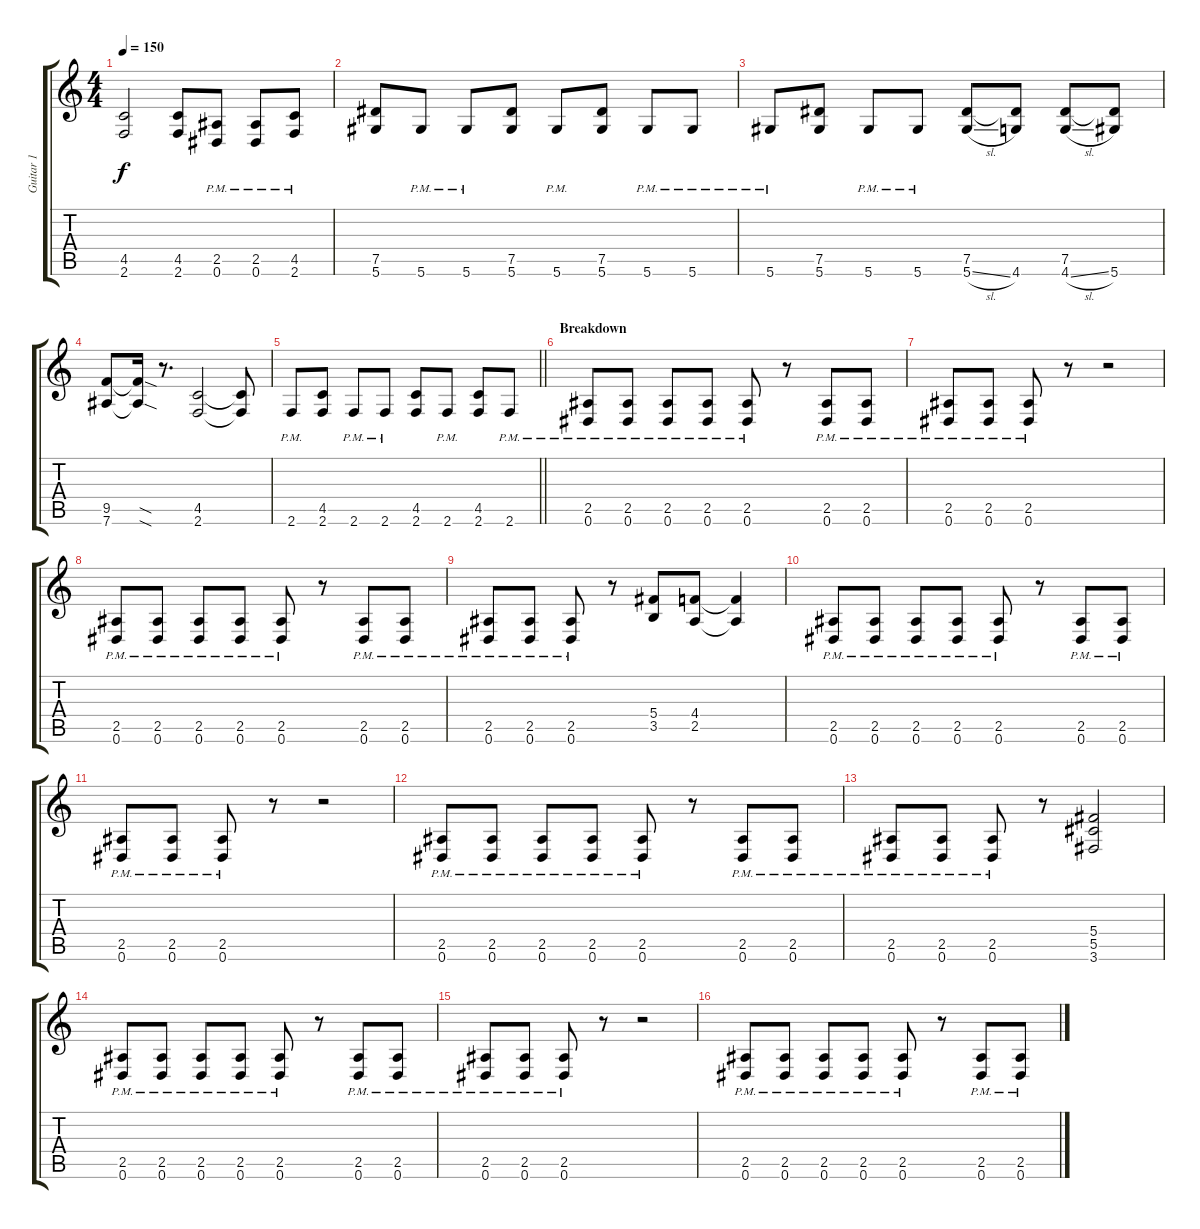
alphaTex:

\track ("Guitar 1" "Guitar 1") {instrument distortionguitar}
\staff {score tabs}
\tuning (Eb4 Bb3 Gb3 Db3 Ab2 Eb2) {hide}
\ts (4 4)
\tempo 150
\clef g2
\ks c
(4.5{t} 2.6{t}).2{dy f} (4.5 2.6).8 (2.5{pm} 0.6{pm}).8 (2.5{pm} 0.6{pm}).8 (4.5{pm} 2.6{pm}).8 |
(7.5 5.6).8 5.6{pm}.8 5.6{pm}.8 (7.5 5.6).8 5.6{pm}.8 (7.5 5.6).8 5.6{pm}.8 5.6{pm}.8 |
5.6{pm}.8 (7.5 5.6).8 5.6{pm}.8 5.6{pm}.8 (7.5 5.6{sl}).8 (7.5{t} 4.6).8 (7.5 4.6{sl}).8 (7.5{t} 5.6).8 |
(9.5 7.6).8 (9.5{sod t} 7.6{sod t}).16 r.8{d} (4.5 2.6).2 (4.5{t} 2.6{t}).8 |
\barLineRight lightlight
2.6{pm}.8 (4.5 2.6).8 2.6{pm}.8 2.6{pm}.8 (4.5 2.6).8 2.6{pm}.8 (4.5 2.6).8 2.6{pm}.8 |
\section ("" "Breakdown")
(2.5{pm} 0.6{pm}).8 (2.5{pm} 0.6{pm}).8 (2.5{pm} 0.6{pm}).8 (2.5{pm} 0.6{pm}).8 (2.5{pm} 0.6{pm}).8 r.8 (2.5{pm} 0.6{pm}).8 (2.5{pm} 0.6{pm}).8 |
(2.5{pm} 0.6{pm}).8 (2.5{pm} 0.6{pm}).8 (2.5{pm} 0.6{pm}).8 r.8 r.2 |
(2.5{pm} 0.6{pm}).8 (2.5{pm} 0.6{pm}).8 (2.5{pm} 0.6{pm}).8 (2.5{pm} 0.6{pm}).8 (2.5{pm} 0.6{pm}).8 r.8 (2.5{pm} 0.6{pm}).8 (2.5{pm} 0.6{pm}).8 |
(2.5{pm} 0.6{pm}).8 (2.5{pm} 0.6{pm}).8 (2.5{pm} 0.6{pm}).8 r.8 (5.4 3.5).8 (4.4 2.5).8 (4.4{t} 2.5{t}).4 |
(2.5{pm} 0.6{pm}).8 (2.5{pm} 0.6{pm}).8 (2.5{pm} 0.6{pm}).8 (2.5{pm} 0.6{pm}).8 (2.5{pm} 0.6{pm}).8 r.8 (2.5{pm} 0.6{pm}).8 (2.5{pm} 0.6{pm}).8 |
(2.5{pm} 0.6{pm}).8 (2.5{pm} 0.6{pm}).8 (2.5{pm} 0.6{pm}).8 r.8 r.2 |
(2.5{pm} 0.6{pm}).8 (2.5{pm} 0.6{pm}).8 (2.5{pm} 0.6{pm}).8 (2.5{pm} 0.6{pm}).8 (2.5{pm} 0.6{pm}).8 r.8 (2.5{pm} 0.6{pm}).8 (2.5{pm} 0.6{pm}).8 |
(2.5{pm} 0.6{pm}).8 (2.5{pm} 0.6{pm}).8 (2.5{pm} 0.6{pm}).8 r.8 (5.4 5.5 3.6).2 |
(2.5{pm} 0.6{pm}).8 (2.5{pm} 0.6{pm}).8 (2.5{pm} 0.6{pm}).8 (2.5{pm} 0.6{pm}).8 (2.5{pm} 0.6{pm}).8 r.8 (2.5{pm} 0.6{pm}).8 (2.5{pm} 0.6{pm}).8 |
(2.5{pm} 0.6{pm}).8 (2.5{pm} 0.6{pm}).8 (2.5{pm} 0.6{pm}).8 r.8 r.2 |
(2.5{pm} 0.6{pm}).8 (2.5{pm} 0.6{pm}).8 (2.5{pm} 0.6{pm}).8 (2.5{pm} 0.6{pm}).8 (2.5{pm} 0.6{pm}).8 r.8 (2.5{pm} 0.6{pm}).8 (2.5{pm} 0.6{pm}).8
